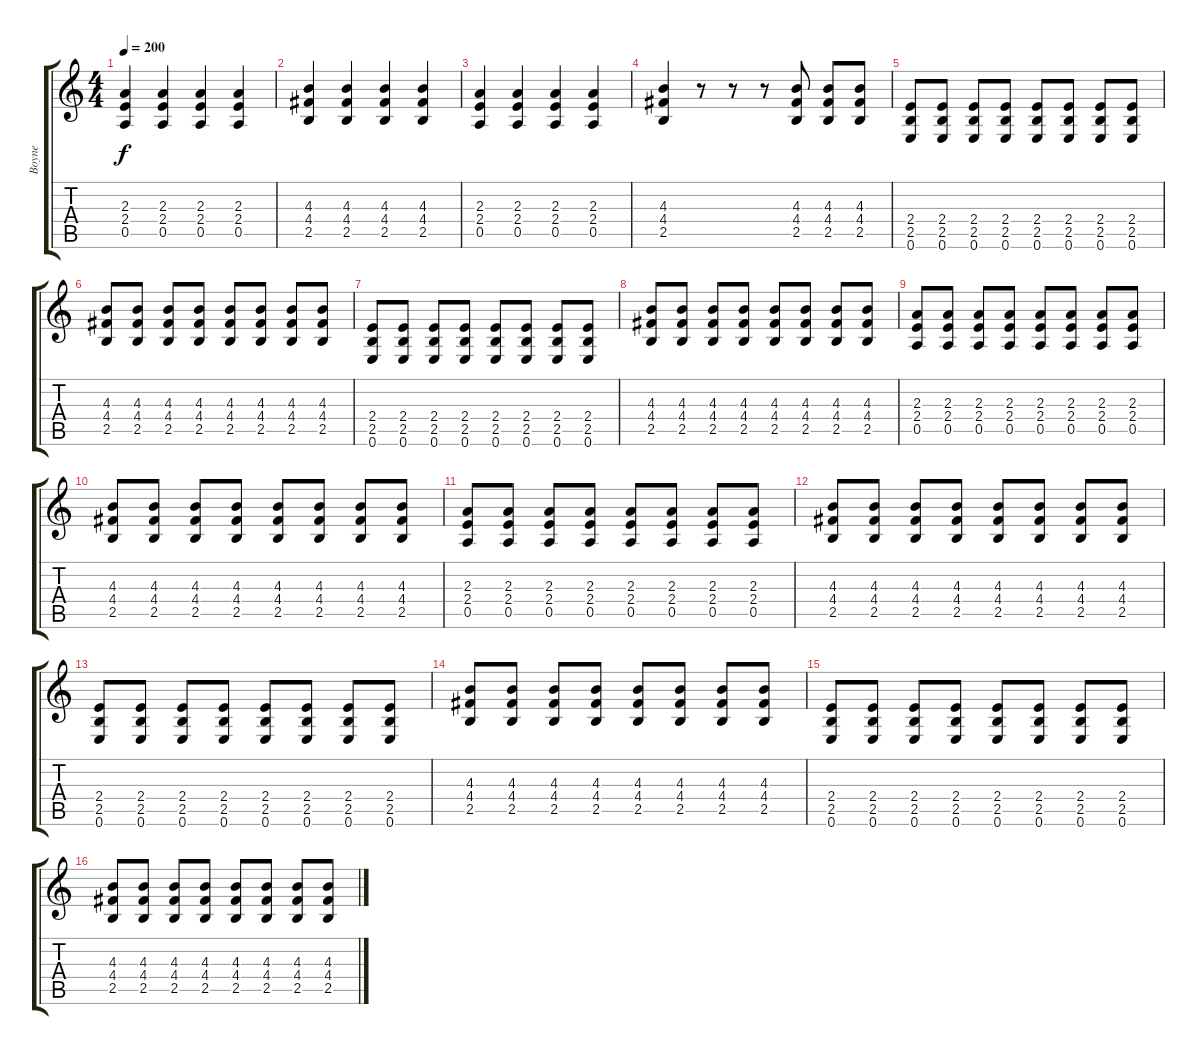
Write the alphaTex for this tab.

\track ("Boyne" "Boyne") {instrument overdrivenguitar}
\staff {score tabs}
\tuning (E4 B3 G3 D3 A2 E2) {hide}
\ts (4 4)
\tempo 200
\clef g2
\ks c
(2.3 2.4 0.5).4{dy f} (2.3 2.4 0.5).4 (2.3 2.4 0.5).4 (2.3 2.4 0.5).4 |
(4.3 4.4 2.5).4 (4.3 4.4 2.5).4 (4.3 4.4 2.5).4 (4.3 4.4 2.5).4 |
(2.3 2.4 0.5).4 (2.3 2.4 0.5).4 (2.3 2.4 0.5).4 (2.3 2.4 0.5).4 |
(4.3 4.4 2.5).4 r.8 r.8 r.8 (4.3 4.4 2.5).8 (4.3 4.4 2.5).8 (4.3 4.4 2.5).8 |
(2.4 2.5 0.6).8 (2.4 2.5 0.6).8 (2.4 2.5 0.6).8 (2.4 2.5 0.6).8 (2.4 2.5 0.6).8 (2.4 2.5 0.6).8 (2.4 2.5 0.6).8 (2.4 2.5 0.6).8 |
(4.3 4.4 2.5).8 (4.3 4.4 2.5).8 (4.3 4.4 2.5).8 (4.3 4.4 2.5).8 (4.3 4.4 2.5).8 (4.3 4.4 2.5).8 (4.3 4.4 2.5).8 (4.3 4.4 2.5).8 |
(2.4 2.5 0.6).8 (2.4 2.5 0.6).8 (2.4 2.5 0.6).8 (2.4 2.5 0.6).8 (2.4 2.5 0.6).8 (2.4 2.5 0.6).8 (2.4 2.5 0.6).8 (2.4 2.5 0.6).8 |
(4.3 4.4 2.5).8 (4.3 4.4 2.5).8 (4.3 4.4 2.5).8 (4.3 4.4 2.5).8 (4.3 4.4 2.5).8 (4.3 4.4 2.5).8 (4.3 4.4 2.5).8 (4.3 4.4 2.5).8 |
(2.3 2.4 0.5).8 (2.3 2.4 0.5).8 (2.3 2.4 0.5).8 (2.3 2.4 0.5).8 (2.3 2.4 0.5).8 (2.3 2.4 0.5).8 (2.3 2.4 0.5).8 (2.3 2.4 0.5).8 |
(4.3 4.4 2.5).8 (4.3 4.4 2.5).8 (4.3 4.4 2.5).8 (4.3 4.4 2.5).8 (4.3 4.4 2.5).8 (4.3 4.4 2.5).8 (4.3 4.4 2.5).8 (4.3 4.4 2.5).8 |
(2.3 2.4 0.5).8 (2.3 2.4 0.5).8 (2.3 2.4 0.5).8 (2.3 2.4 0.5).8 (2.3 2.4 0.5).8 (2.3 2.4 0.5).8 (2.3 2.4 0.5).8 (2.3 2.4 0.5).8 |
(4.3 4.4 2.5).8 (4.3 4.4 2.5).8 (4.3 4.4 2.5).8 (4.3 4.4 2.5).8 (4.3 4.4 2.5).8 (4.3 4.4 2.5).8 (4.3 4.4 2.5).8 (4.3 4.4 2.5).8 |
(2.4 2.5 0.6).8 (2.4 2.5 0.6).8 (2.4 2.5 0.6).8 (2.4 2.5 0.6).8 (2.4 2.5 0.6).8 (2.4 2.5 0.6).8 (2.4 2.5 0.6).8 (2.4 2.5 0.6).8 |
(4.3 4.4 2.5).8 (4.3 4.4 2.5).8 (4.3 4.4 2.5).8 (4.3 4.4 2.5).8 (4.3 4.4 2.5).8 (4.3 4.4 2.5).8 (4.3 4.4 2.5).8 (4.3 4.4 2.5).8 |
(2.4 2.5 0.6).8 (2.4 2.5 0.6).8 (2.4 2.5 0.6).8 (2.4 2.5 0.6).8 (2.4 2.5 0.6).8 (2.4 2.5 0.6).8 (2.4 2.5 0.6).8 (2.4 2.5 0.6).8 |
(4.3 4.4 2.5).8 (4.3 4.4 2.5).8 (4.3 4.4 2.5).8 (4.3 4.4 2.5).8 (4.3 4.4 2.5).8 (4.3 4.4 2.5).8 (4.3 4.4 2.5).8 (4.3 4.4 2.5).8
